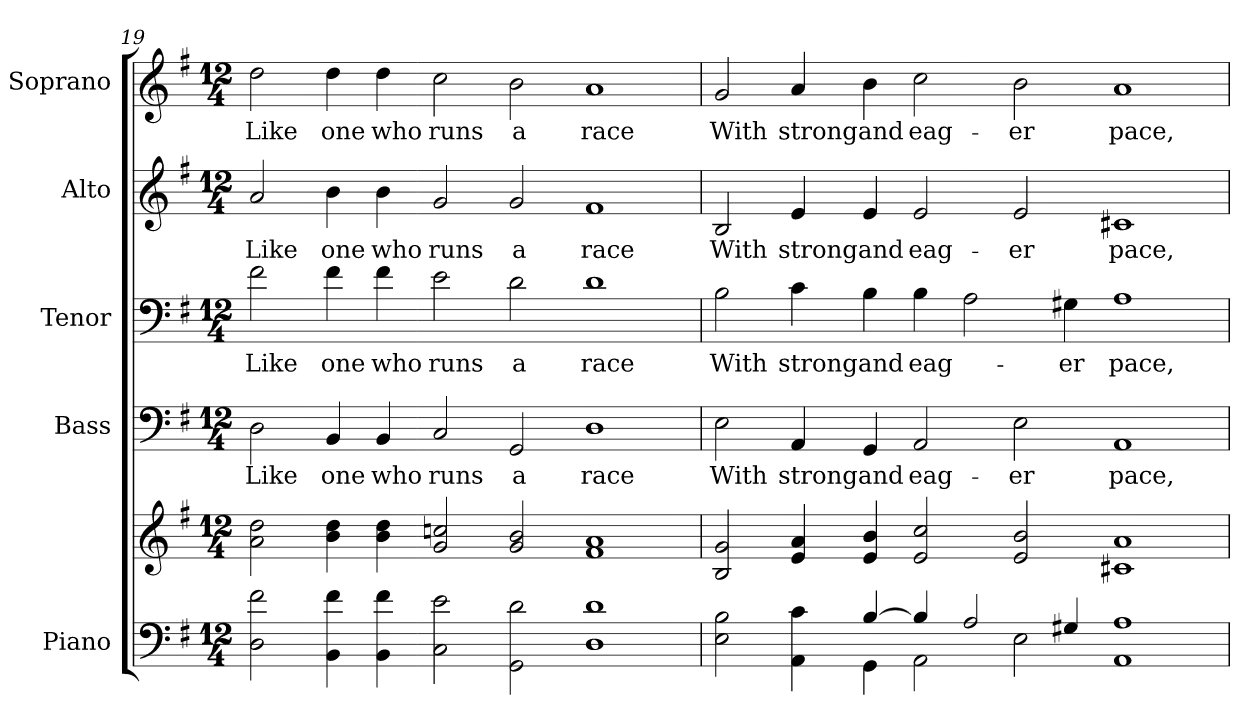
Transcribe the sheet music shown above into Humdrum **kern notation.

**kern	**kern	**kern	**text	**kern	**text	**kern	**text	**kern	**text
*part5	*part5	*part4	*part4	*part3	*part3	*part2	*part2	*part1	*part1
*staff6	*staff5	*staff4	*staff4	*staff3	*staff3	*staff2	*staff2	*staff1	*staff1
*I"Piano	*	*I"Bass	*	*I"Tenor	*	*I"Alto	*	*I"Soprano	*
*I'Pno.	*	*I'B.	*	*I'T.	*	*I'A.	*	*I'S.	*
!!LO:PB:g=z
*clefF4	*clefG2	*clefF4	*	*clefF4	*	*clefG2	*	*clefG2	*
*k[f#]	*k[f#]	*k[f#]	*	*k[f#]	*	*k[f#]	*	*k[f#]	*
*G:	*G:	*G:	*	*G:	*	*G:	*	*G:	*
*M12/4	*M12/4	*M12/4	*	*M12/4	*	*M12/4	*	*M12/4	*
=19	=19	=19	=19	=19	=19	=19	=19	=19	=19
!	!	!	!LO:LY:b:color=#000000	!	!	!	!	!	!
!	!	!	!	!	!LO:LY:b:color=#000000	!	!	!	!
!	!	!	!	!	!	!	!LO:LY:b:color=#000000	!	!
!	!	!	!	!	!	!	!	!	!LO:LY:b:color=#000000
2Di\ 2f#i	2ai\ 2ddi	2Di\	Like	2f#i\	Like	2ai/	Like	2ddi\	Like
!	!	!	!LO:LY:b:color=#000000	!	!	!	!	!	!
!	!	!	!	!	!LO:LY:b:color=#000000	!	!	!	!
!	!	!	!	!	!	!	!LO:LY:b:color=#000000	!	!
!	!	!	!	!	!	!	!	!	!LO:LY:b:color=#000000
4BBi\ 4f#i	4bi\ 4ddi	4BBi/	one	4f#i\	one	4bi\	one	4ddi\	one
!	!	!	!LO:LY:b:color=#000000	!	!	!	!	!	!
!	!	!	!	!	!LO:LY:b:color=#000000	!	!	!	!
!	!	!	!	!	!	!	!LO:LY:b:color=#000000	!	!
!	!	!	!	!	!	!	!	!	!LO:LY:b:color=#000000
4BBi\ 4f#i	4bi\ 4ddi	4BBi/	who	4f#i\	who	4bi\	who	4ddi\	who
!	!	!	!LO:LY:b:color=#000000	!	!	!	!	!	!
!	!	!	!	!	!LO:LY:b:color=#000000	!	!	!	!
!	!	!	!	!	!	!	!LO:LY:b:color=#000000	!	!
!	!	!	!	!	!	!	!	!	!LO:LY:b:color=#000000
2Ci\ 2ei	2gi/ 2ccni	2Ci/	runs	2ei\	runs	2gi/	runs	2cci\	runs
!	!	!	!LO:LY:b:color=#000000	!	!	!	!	!	!
!	!	!	!	!	!LO:LY:b:color=#000000	!	!	!	!
!	!	!	!	!	!	!	!LO:LY:b:color=#000000	!	!
!	!	!	!	!	!	!	!	!	!LO:LY:b:color=#000000
2GGi\ 2di	2gi/ 2bi	2GGi/	a	2di\	a	2gi/	a	2bi\	a
!	!	!	!LO:LY:b:color=#000000	!	!	!	!	!	!
!	!	!	!	!	!LO:LY:b:color=#000000	!	!	!	!
!	!	!	!	!	!	!	!LO:LY:b:color=#000000	!	!
!	!	!	!	!	!	!	!	!	!LO:LY:b:color=#000000
1Di 1di	1f#i 1ai	1Di	race	1di	race	1f#i	race	1ai	race
=20	=20	=20	=20	=20	=20	=20	=20	=20	=20
*^	*	*	*	*	*	*	*	*	*
!	!	!	!	!LO:LY:b:color=#000000	!	!	!	!	!	!
!	!	!	!	!	!	!LO:LY:b:color=#000000	!	!	!	!
!	!	!	!	!	!	!	!	!LO:LY:b:color=#000000	!	!
!	!	!	!	!	!	!	!	!	!	!LO:LY:b:color=#000000
2Ei\ 2Bi	2ryy	2Bi/ 2gi	2Ei\	With	2Bi\	With	2Bi/	With	2gi/	With
!	!	!	!	!LO:LY:b:color=#000000	!	!	!	!	!	!
!	!	!	!	!	!	!LO:LY:b:color=#000000	!	!	!	!
!	!	!	!	!	!	!	!	!LO:LY:b:color=#000000	!	!
!	!	!	!	!	!	!	!	!	!	!LO:LY:b:color=#000000
4AAi\ 4ci	4ryy	4ei/ 4ai	4AAi/	strong	4ci\	strong	4ei/	strong	4ai/	strong
!	!	!	!	!LO:LY:b:color=#000000	!	!	!	!	!	!
!	!	!	!	!	!	!LO:LY:b:color=#000000	!	!	!	!
!	!	!	!	!	!	!	!	!LO:LY:b:color=#000000	!	!
!	!	!	!	!	!	!	!	!	!	!LO:LY:b:color=#000000
[>4Bi/	4GGi\	4ei/ 4bi	4GGi/	and	4Bi\	and	4ei/	and	4bi\	and
!	!	!	!	!LO:LY:b:color=#000000	!	!	!	!	!	!
!	!	!	!	!	!	!LO:LY:b:color=#000000	!	!	!	!
!	!	!	!	!	!	!	!	!LO:LY:b:color=#000000	!	!
!	!	!	!	!	!	!	!	!	!	!LO:LY:b:color=#000000
4Bi/]	2AAi\	2ei/ 2cci	2AAi/	eag-	4Bi\	eag-	2ei/	eag-	2cci\	eag-
2Ai/	.	.	.	.	2Ai\	.	.	.	.	.
!	!	!	!	!LO:LY:b:color=#000000	!	!	!	!	!	!
!	!	!	!	!	!	!	!	!LO:LY:b:color=#000000	!	!
!	!	!	!	!	!	!	!	!	!	!LO:LY:b:color=#000000
.	2Ei\	2ei/ 2bi	2Ei\	-er	.	.	2ei/	-er	2bi\	-er
!	!	!	!	!	!	!LO:LY:b:color=#000000	!	!	!	!
4G#Xi/	.	.	.	.	4G#Xi\	-er	.	.	.	.
!	!	!	!	!LO:LY:b:color=#000000	!	!	!	!	!	!
!	!	!	!	!	!	!LO:LY:b:color=#000000	!	!	!	!
!	!	!	!	!	!	!	!	!LO:LY:b:color=#000000	!	!
!	!	!	!	!	!	!	!	!	!	!LO:LY:b:color=#000000
1AAi 1Ai	1ryy	1c#Xi 1ai	1AAi	pace,	1Ai	pace,	1c#Xi	pace,	1ai	pace,
*v	*v	*	*	*	*	*	*	*	*	*
=	=	=	=	=	=	=	=	=	=
*-	*-	*-	*-	*-	*-	*-	*-	*-	*-
